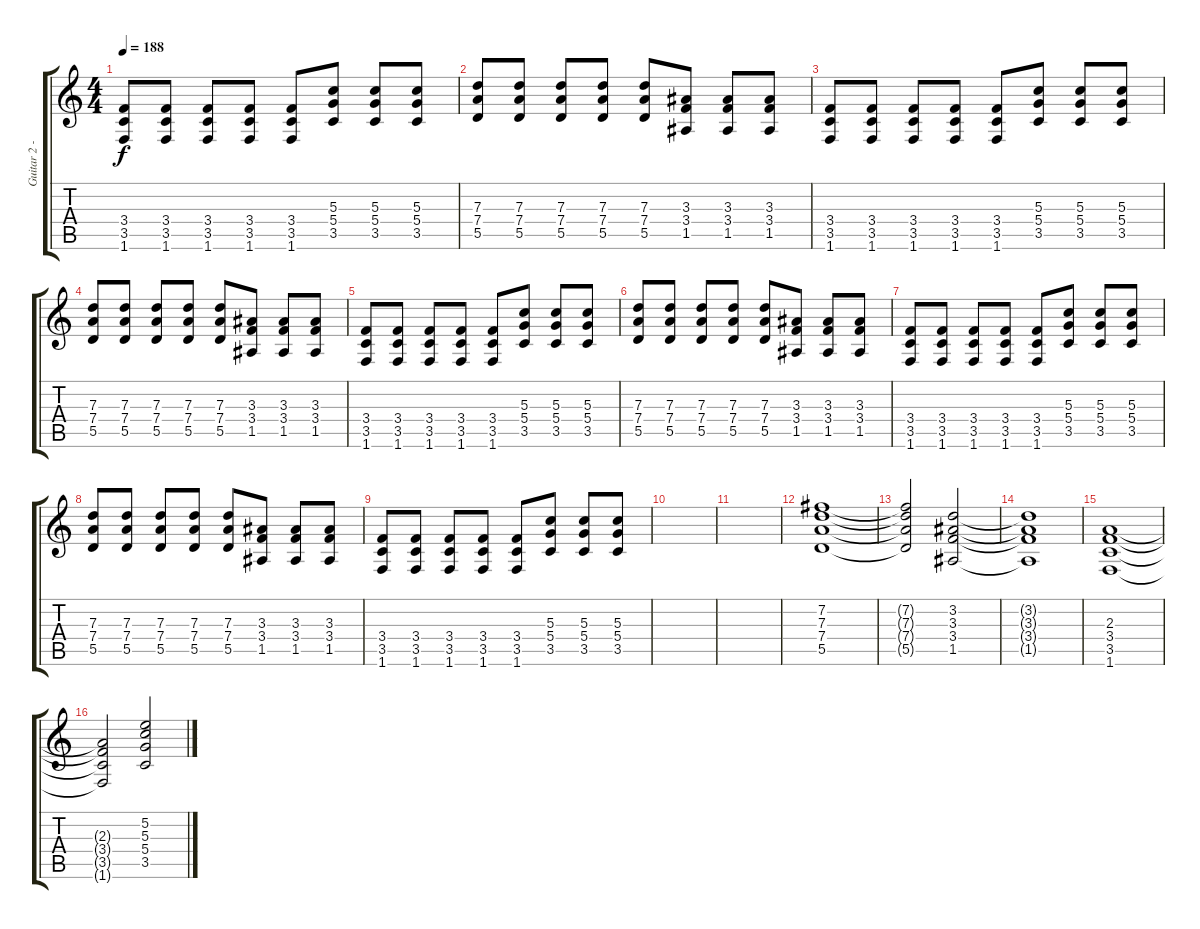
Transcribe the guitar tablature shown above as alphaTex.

\track ("Guitar 2 - Greg Hetson" "Guitar 2 -") {instrument distortionguitar}
\staff {score tabs}
\tuning (E4 B3 G3 D3 A2 E2) {hide}
\ts (4 4)
\tempo 188
\clef g2
\ks c
(3.4 3.5 1.6).8{dy f} (3.4 3.5 1.6).8 (3.4 3.5 1.6).8 (3.4 3.5 1.6).8 (3.4 3.5 1.6).8 (5.3 5.4 3.5).8 (5.3 5.4 3.5).8 (5.3 5.4 3.5).8 |
(7.3 7.4 5.5).8{volume 12} (7.3 7.4 5.5).8 (7.3 7.4 5.5).8 (7.3 7.4 5.5).8 (7.3 7.4 5.5).8 (3.3 3.4 1.5).8 (3.3 3.4 1.5).8 (3.3 3.4 1.5).8 |
(3.4 3.5 1.6).8 (3.4 3.5 1.6).8 (3.4 3.5 1.6).8 (3.4 3.5 1.6).8 (3.4 3.5 1.6).8 (5.3 5.4 3.5).8 (5.3 5.4 3.5).8 (5.3 5.4 3.5).8 |
(7.3 7.4 5.5).8 (7.3 7.4 5.5).8 (7.3 7.4 5.5).8 (7.3 7.4 5.5).8 (7.3 7.4 5.5).8 (3.3 3.4 1.5).8 (3.3 3.4 1.5).8 (3.3 3.4 1.5).8 |
(3.4 3.5 1.6).8 (3.4 3.5 1.6).8 (3.4 3.5 1.6).8 (3.4 3.5 1.6).8 (3.4 3.5 1.6).8 (5.3 5.4 3.5).8 (5.3 5.4 3.5).8 (5.3 5.4 3.5).8 |
(7.3 7.4 5.5).8{volume 12} (7.3 7.4 5.5).8 (7.3 7.4 5.5).8 (7.3 7.4 5.5).8 (7.3 7.4 5.5).8 (3.3 3.4 1.5).8 (3.3 3.4 1.5).8 (3.3 3.4 1.5).8 |
(3.4 3.5 1.6).8 (3.4 3.5 1.6).8 (3.4 3.5 1.6).8 (3.4 3.5 1.6).8 (3.4 3.5 1.6).8 (5.3 5.4 3.5).8 (5.3 5.4 3.5).8 (5.3 5.4 3.5).8 |
(7.3 7.4 5.5).8 (7.3 7.4 5.5).8 (7.3 7.4 5.5).8 (7.3 7.4 5.5).8 (7.3 7.4 5.5).8 (3.3 3.4 1.5).8 (3.3 3.4 1.5).8 (3.3 3.4 1.5).8 |
(3.4 3.5 1.6).8 (3.4 3.5 1.6).8 (3.4 3.5 1.6).8 (3.4 3.5 1.6).8 (3.4 3.5 1.6).8 (5.3 5.4 3.5).8 (5.3 5.4 3.5).8 (5.3 5.4 3.5).8 |
|
|
(7.2 7.3 7.4 5.5).1 |
(7.2{t} 7.3{t} 7.4{t} 5.5{t}).2 (3.2 3.3 3.4 1.5).2 |
(3.2{t} 3.3{t} 3.4{t} 1.5{t}).1 |
(2.3 3.4 3.5 1.6).1 |
(2.3{t} 3.4{t} 3.5{t} 1.6{t}).2 (5.2 5.3 5.4 3.5).2
